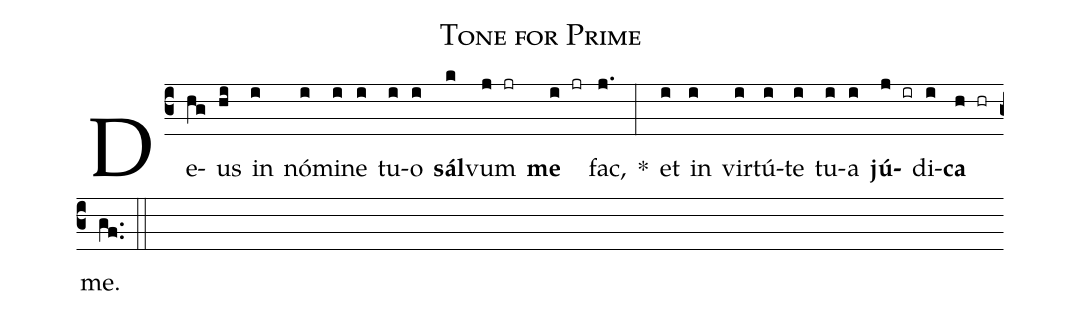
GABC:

name: Tone for Prime;
%%
(c3) De(hg)us(hi) in(i) nó(i)mi(i)ne(i) tu(i)o(i) <b>sál</b>(k)vum(j jr) <b>me</b>(i jr) fac,(j.) *(:)
et(i) in(i) vir(i)tú(i)te(i) tu(i)a(i) <b>jú</b>(j ir)di(i)<b>ca</b>(h hr) me.(gf..) (::)
